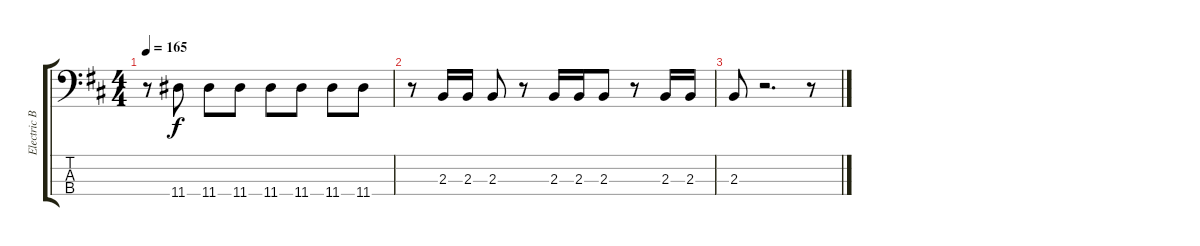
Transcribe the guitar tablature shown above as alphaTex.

\track ("Electric Bass" "Electric B") {instrument electricbassfinger}
\staff {score tabs}
\tuning (G2 D2 A1 E1) {hide}
\ts (4 4)
\tempo 165
\clef f4
\ks d
r.8{dy f} 11.4.8 11.4.8 11.4.8 11.4.8 11.4.8 11.4.8 11.4.8 |
r.8 2.3.16 2.3.16 2.3.8 r.8 2.3.16 2.3.16 2.3.8 r.8 2.3.16 2.3.16 |
2.3.8 r.2{d} r.8
